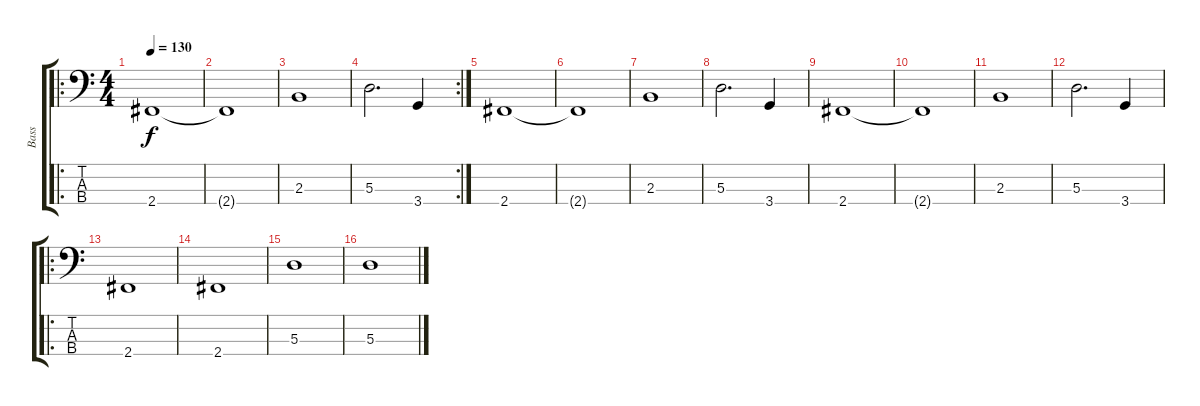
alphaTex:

\track ("Bass" "Bass") {instrument electricbasspick}
\staff {score tabs}
\tuning (G2 D2 A1 E1) {hide}
\ro
\ts (4 4)
\tempo 130
\clef f4
\ks c
2.4.1{dy f instrument electricbasspick} |
2.4{t}.1 |
2.3.1 |
\rc 2
5.3.2{d} 3.4.4 |
2.4.1 |
2.4{t}.1 |
2.3.1 |
5.3.2{d} 3.4.4 |
2.4.1 |
2.4{t}.1 |
2.3.1 |
5.3.2{d} 3.4.4 |
\ro
2.4.1 |
2.4.1 |
5.3.1 |
5.3.1
